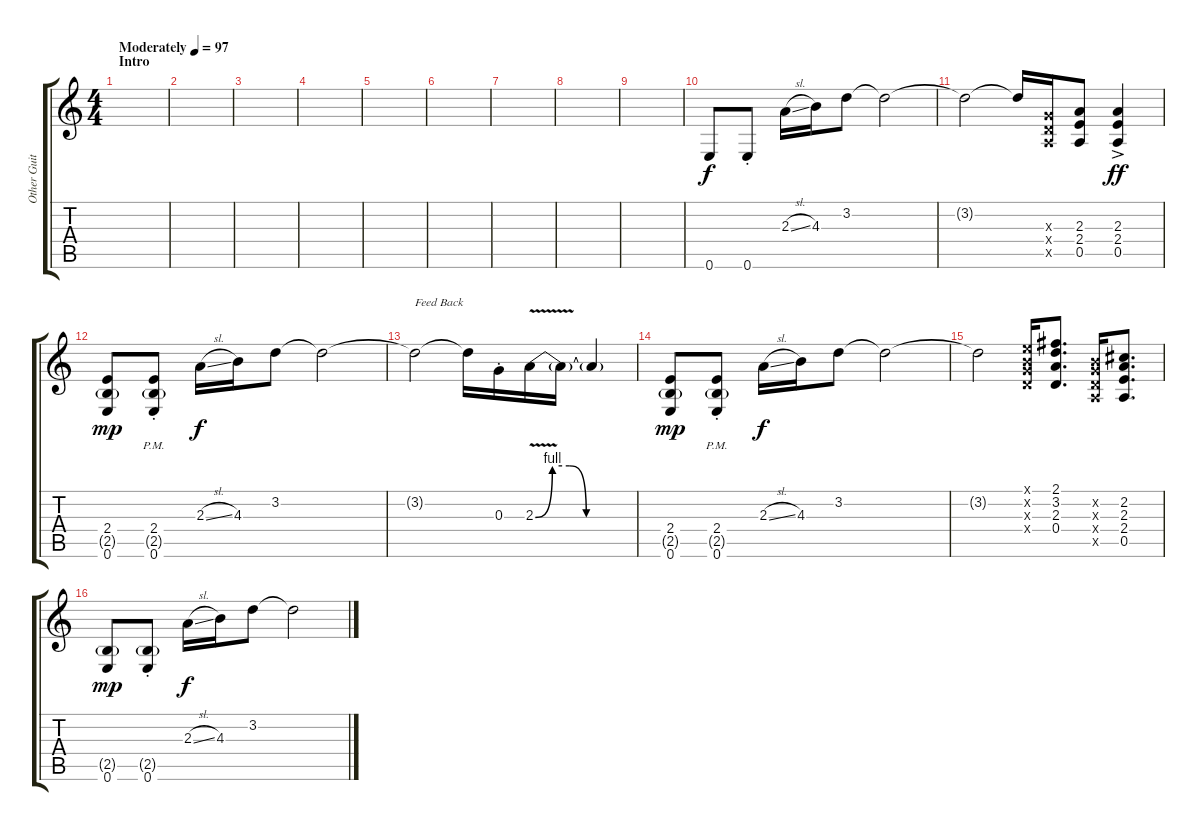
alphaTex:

\track ("Other Guitar" "Other Guit") {instrument overdrivenguitar}
\staff {score tabs}
\tuning (E4 B3 G3 D3 A2 E2) {hide}
\ts (4 4)
\section ("" "Intro")
\tempo (97 "Moderately")
\clef g2
\ks c
|
|
|
|
|
|
|
|
|
0.6.8 0.6{st}.8 2.3{sl}.16 4.3.16 3.2.8 3.2{t}.2 |
3.2{t}.2 3.2{t}.16 (0.3{x} 0.4{x} 0.5{x}).16 (2.3 2.4 0.5).8 (2.3{ac} 2.4{ac} 0.5{ac}).4{dy ff} |
(2.4 2.5{g} 0.6).8{dy mp} (2.4{pm} 2.5{g pm} 0.6{pm st}).8 2.3{sl}.16{dy f} 4.3.16 3.2.8 3.2{t}.2 |
3.2{t}.2{txt "Feed Back"} 3.2{t}.16 0.3{st}.16 2.3{be (custom 0 0 10 4 20 4 30 0 60 0) v}.16 2.3{t}.16 2.3{t}.4 |
(2.4 2.5{g} 0.6).8{dy mp} (2.4{pm} 2.5{g pm} 0.6{pm st}).8 2.3{sl}.16{dy f} 4.3.16 3.2.8 3.2{t}.2 |
3.2{t}.2 (0.1{x} 0.2{x} 0.3{x} 0.4{x}).16 (2.1 3.2 2.3 0.4).8{d} (0.2{x} 0.3{x} 0.4{x} 0.5{x}).16 (2.2 2.3 2.4 0.5).8{d} |
(2.5{g} 0.6).8{dy mp} (2.5{g st} 0.6{st}).8 2.3{sl}.16{dy f} 4.3.16 3.2.8 3.2{t}.2
